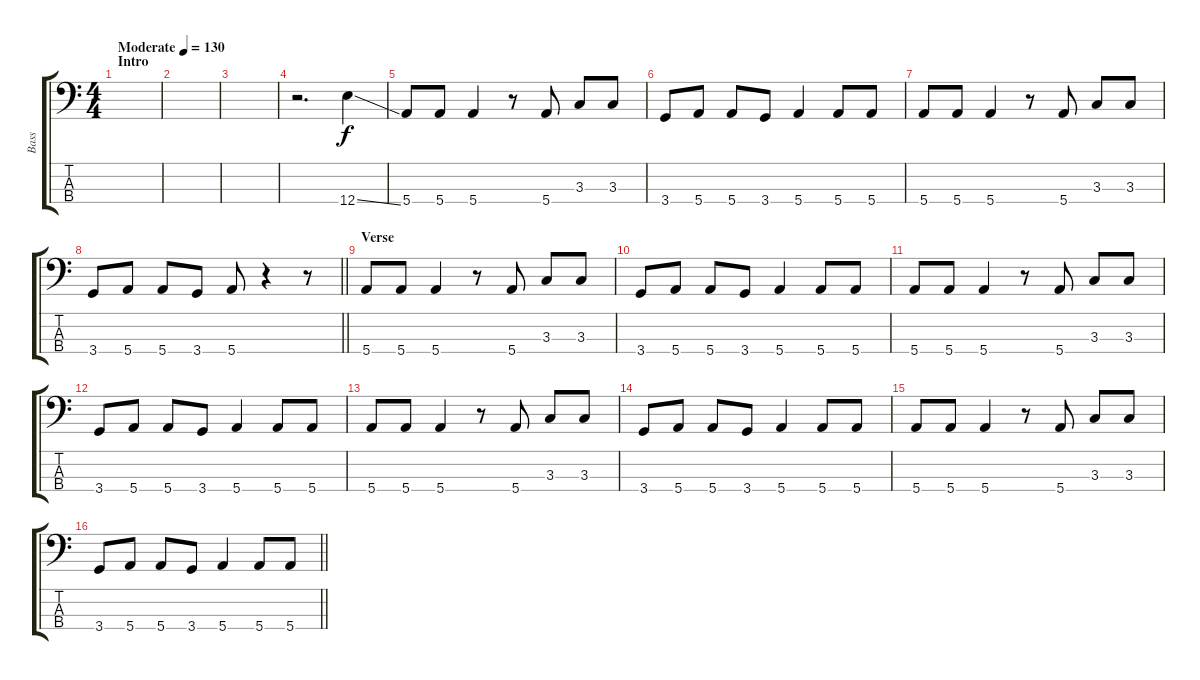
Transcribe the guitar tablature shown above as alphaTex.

\track ("Bass" "Bass") {instrument electricbassfinger}
\staff {score tabs}
\tuning (G2 D2 A1 E1) {hide}
\ts (4 4)
\section ("" "Intro")
\tempo (130 "Moderate")
\clef f4
\ks c
|
|
|
r.2{d} 12.4{ss}.4 |
5.4.8 5.4.8 5.4.4 r.8 5.4.8 3.3.8 3.3.8 |
3.4.8 5.4.8 5.4.8 3.4.8 5.4.4 5.4.8 5.4.8 |
5.4.8 5.4.8 5.4.4 r.8 5.4.8 3.3.8 3.3.8 |
\barLineRight lightlight
3.4.8 5.4.8 5.4.8 3.4.8 5.4.8 r.4 r.8 |
\section ("" "Verse")
5.4.8 5.4.8 5.4.4 r.8 5.4.8 3.3.8 3.3.8 |
3.4.8 5.4.8 5.4.8 3.4.8 5.4.4 5.4.8 5.4.8 |
5.4.8 5.4.8 5.4.4 r.8 5.4.8 3.3.8 3.3.8 |
3.4.8 5.4.8 5.4.8 3.4.8 5.4.4 5.4.8 5.4.8 |
5.4.8 5.4.8 5.4.4 r.8 5.4.8 3.3.8 3.3.8 |
3.4.8 5.4.8 5.4.8 3.4.8 5.4.4 5.4.8 5.4.8 |
5.4.8 5.4.8 5.4.4 r.8 5.4.8 3.3.8 3.3.8 |
\barLineRight lightlight
3.4.8 5.4.8 5.4.8 3.4.8 5.4.4 5.4.8 5.4.8
